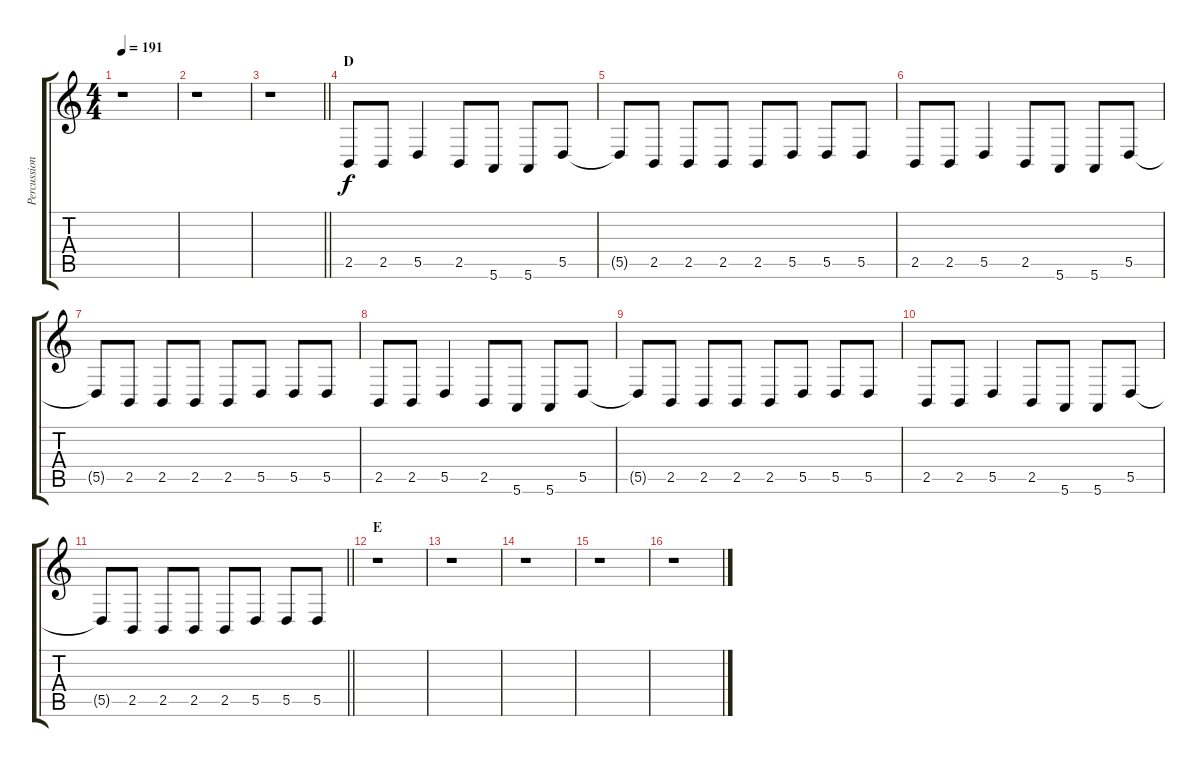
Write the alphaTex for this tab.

\track ("Percussion II" "Percussion") {instrument synthdrum}
\staff {score tabs}
\tuning (E4 B3 G3 D3 A2 E2) {hide}
\ts (4 4)
\tempo 191
\clef g2
\ks c
r.1{dy f} |
r.1 |
\barLineRight lightlight
r.1 |
\section ("" "D")
2.5.8 2.5.8 5.5.4 2.5.8 5.6.8 5.6.8 5.5.8 |
5.5{t}.8 2.5.8 2.5.8 2.5.8 2.5.8 5.5.8 5.5.8 5.5.8 |
2.5.8 2.5.8 5.5.4 2.5.8 5.6.8 5.6.8 5.5.8 |
5.5{t}.8 2.5.8 2.5.8 2.5.8 2.5.8 5.5.8 5.5.8 5.5.8 |
2.5.8 2.5.8 5.5.4 2.5.8 5.6.8 5.6.8 5.5.8 |
5.5{t}.8 2.5.8 2.5.8 2.5.8 2.5.8 5.5.8 5.5.8 5.5.8 |
2.5.8 2.5.8 5.5.4 2.5.8 5.6.8 5.6.8 5.5.8 |
\barLineRight lightlight
5.5{t}.8 2.5.8 2.5.8 2.5.8 2.5.8 5.5.8 5.5.8 5.5.8 |
\section ("" "E")
r.1 |
r.1 |
r.1 |
r.1 |
r.1
